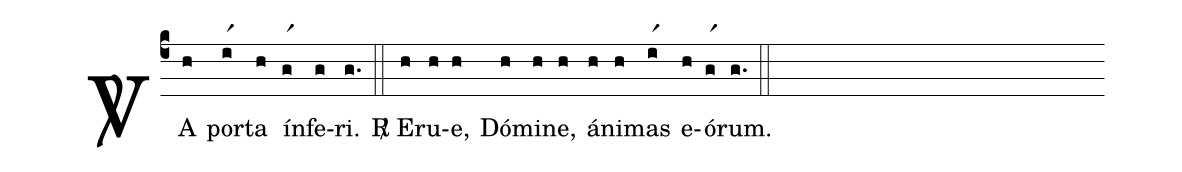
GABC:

%%
(c4)
<sp>V/</sp> {A}(h) por(ir1)ta(h) ín(gr1)fe(g)ri.(g.) (::) <sp>R/</sp> E(h)ru(h)e,(h) Dó(h)mi(h)ne,(h) á(h)ni(h)mas(ir1) e(h)ó(gr1)rum.(g.) (::)
